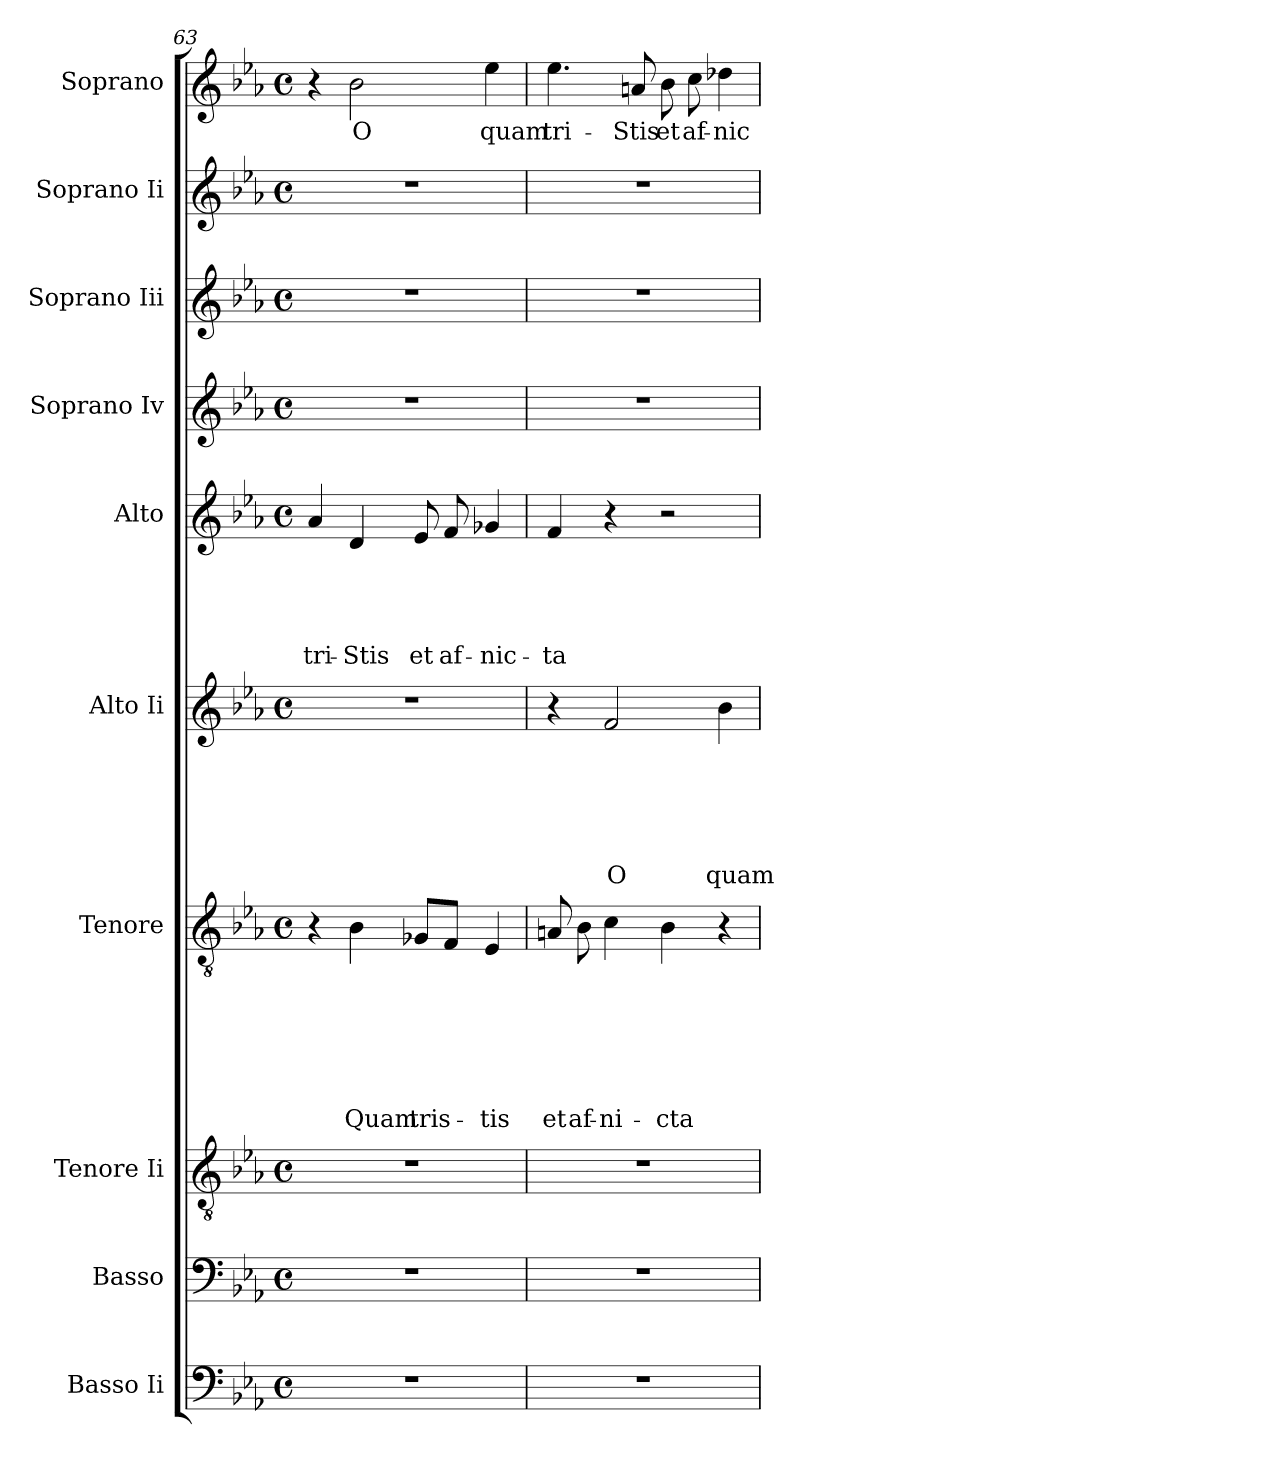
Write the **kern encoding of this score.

**kern	**kern	**kern	**kern	**text	**text	**text	**text	**text	**text	**text	**kern	**text	**text	**text	**text	**text	**text	**kern	**text	**text	**text	**text	**text	**kern	**kern	**kern	**kern	**text
*part10	*part9	*part8	*part7	*part7	*part7	*part7	*part7	*part7	*part7	*part7	*part6	*part6	*part6	*part6	*part6	*part6	*part6	*part5	*part5	*part5	*part5	*part5	*part5	*part4	*part3	*part2	*part1	*part1
*staff10	*staff9	*staff8	*staff7	*staff7	*staff7	*staff7	*staff7	*staff7	*staff7	*staff7	*staff6	*staff6	*staff6	*staff6	*staff6	*staff6	*staff6	*staff5	*staff5	*staff5	*staff5	*staff5	*staff5	*staff4	*staff3	*staff2	*staff1	*staff1
*I"Basso Ii	*I"Basso	*I"Tenore Ii	*I"Tenore	*	*	*	*	*	*	*	*I"Alto Ii	*	*	*	*	*	*	*I"Alto	*	*	*	*	*	*I"Soprano Iv	*I"Soprano Iii	*I"Soprano Ii	*I"Soprano	*
!!LO:PB:g=z
*clefF4	*clefF4	*clefGv2	*clefGv2	*	*	*	*	*	*	*	*clefG2	*	*	*	*	*	*	*clefG2	*	*	*	*	*	*clefG2	*clefG2	*clefG2	*clefG2	*
*k[b-e-a-]	*k[b-e-a-]	*k[b-e-a-]	*k[b-e-a-]	*	*	*	*	*	*	*	*k[b-e-a-]	*	*	*	*	*	*	*k[b-e-a-]	*	*	*	*	*	*k[b-e-a-]	*k[b-e-a-]	*k[b-e-a-]	*k[b-e-a-]	*
*E-:	*E-:	*E-:	*E-:	*	*	*	*	*	*	*	*E-:	*	*	*	*	*	*	*E-:	*	*	*	*	*	*E-:	*E-:	*E-:	*E-:	*
*M4/4	*M4/4	*M4/4	*M4/4	*	*	*	*	*	*	*	*M4/4	*	*	*	*	*	*	*M4/4	*	*	*	*	*	*M4/4	*M4/4	*M4/4	*M4/4	*
*met(c)	*met(c)	*met(c)	*met(c)	*	*	*	*	*	*	*	*met(c)	*	*	*	*	*	*	*met(c)	*	*	*	*	*	*met(c)	*met(c)	*met(c)	*met(c)	*
=63	=63	=63	=63	=63	=63	=63	=63	=63	=63	=63	=63	=63	=63	=63	=63	=63	=63	=63	=63	=63	=63	=63	=63	=63	=63	=63	=63	=63
!	!	!	!	!	!	!	!	!	!	!	!	!	!	!	!	!	!	!	!	!	!	!	!LO:LY:b	!	!	!	!	!
1r	1r	1r	4r	.	.	.	.	.	.	.	1r	.	.	.	.	.	.	4a-/	.	.	.	.	tri-	1r	1r	1r	4r	.
!	!	!	!	!	!	!	!	!	!	!LO:LY:b	!	!	!	!	!	!	!	!	!	!	!	!	!LO:LY:b	!	!	!	!	!LO:LY:b
.	.	.	4B-\	.	.	.	.	.	.	Quam	.	.	.	.	.	.	.	4d/	.	.	.	.	-Stis	.	.	.	2b-\	O
!	!	!	!	!	!	!	!	!	!	!LO:LY:b	!	!	!	!	!	!	!	!	!	!	!	!	!LO:LY:b	!	!	!	!	!
.	.	.	8G-X/L	.	.	.	.	.	.	tris-	.	.	.	.	.	.	.	8e-/	.	.	.	.	et	.	.	.	.	.
!	!	!	!	!	!	!	!	!	!	!	!	!	!	!	!	!	!	!	!	!	!	!	!LO:LY:b	!	!	!	!	!
.	.	.	8F/J	.	.	.	.	.	.	.	.	.	.	.	.	.	.	8f/	.	.	.	.	af-	.	.	.	.	.
!	!	!	!	!	!	!	!	!	!	!LO:LY:b	!	!	!	!	!	!	!	!	!	!	!	!	!LO:LY:b	!	!	!	!	!LO:LY:b
.	.	.	4E-/	.	.	.	.	.	.	-tis	.	.	.	.	.	.	.	4g-X/	.	.	.	.	-nic-	.	.	.	4ee-\	quam
=64	=64	=64	=64	=64	=64	=64	=64	=64	=64	=64	=64	=64	=64	=64	=64	=64	=64	=64	=64	=64	=64	=64	=64	=64	=64	=64	=64	=64
!	!	!	!	!	!	!	!	!	!	!LO:LY:b	!	!	!	!	!	!	!	!	!	!	!	!	!LO:LY:b	!	!	!	!	!LO:LY:b
1r	1r	1r	8An/	.	.	.	.	.	.	et	4r	.	.	.	.	.	.	4f/	.	.	.	.	-ta	1r	1r	1r	4.ee-\	tri-
!	!	!	!	!	!	!	!	!	!	!LO:LY:b	!	!	!	!	!	!	!	!	!	!	!	!	!	!	!	!	!	!
.	.	.	8B-\	.	.	.	.	.	.	af-	.	.	.	.	.	.	.	.	.	.	.	.	.	.	.	.	.	.
!	!	!	!	!	!	!	!	!	!	!LO:LY:b	!	!	!	!	!	!	!LO:LY:b	!	!	!	!	!	!	!	!	!	!	!
.	.	.	4c\	.	.	.	.	.	.	-ni-	2f/	.	.	.	.	.	O	4r	.	.	.	.	.	.	.	.	.	.
!	!	!	!	!	!	!	!	!	!	!	!	!	!	!	!	!	!	!	!	!	!	!	!	!	!	!	!	!LO:LY:b
.	.	.	.	.	.	.	.	.	.	.	.	.	.	.	.	.	.	.	.	.	.	.	.	.	.	.	8an/	-Stis
!	!	!	!	!	!	!	!	!	!	!LO:LY:b	!	!	!	!	!	!	!	!	!	!	!	!	!	!	!	!	!	!LO:LY:b
.	.	.	4B-\	.	.	.	.	.	.	-cta	.	.	.	.	.	.	.	2r	.	.	.	.	.	.	.	.	8b-\	et
!	!	!	!	!	!	!	!	!	!	!	!	!	!	!	!	!	!	!	!	!	!	!	!	!	!	!	!	!LO:LY:b
.	.	.	.	.	.	.	.	.	.	.	.	.	.	.	.	.	.	.	.	.	.	.	.	.	.	.	8cc\	af-
!	!	!	!	!	!	!	!	!	!	!	!	!	!	!	!	!	!LO:LY:b	!	!	!	!	!	!	!	!	!	!	!LO:LY:b
.	.	.	4r	.	.	.	.	.	.	.	4b-\	.	.	.	.	.	quam	.	.	.	.	.	.	.	.	.	4dd-X\	-nic-
=	=	=	=	=	=	=	=	=	=	=	=	=	=	=	=	=	=	=	=	=	=	=	=	=	=	=	=	=
*-	*-	*-	*-	*-	*-	*-	*-	*-	*-	*-	*-	*-	*-	*-	*-	*-	*-	*-	*-	*-	*-	*-	*-	*-	*-	*-	*-	*-
